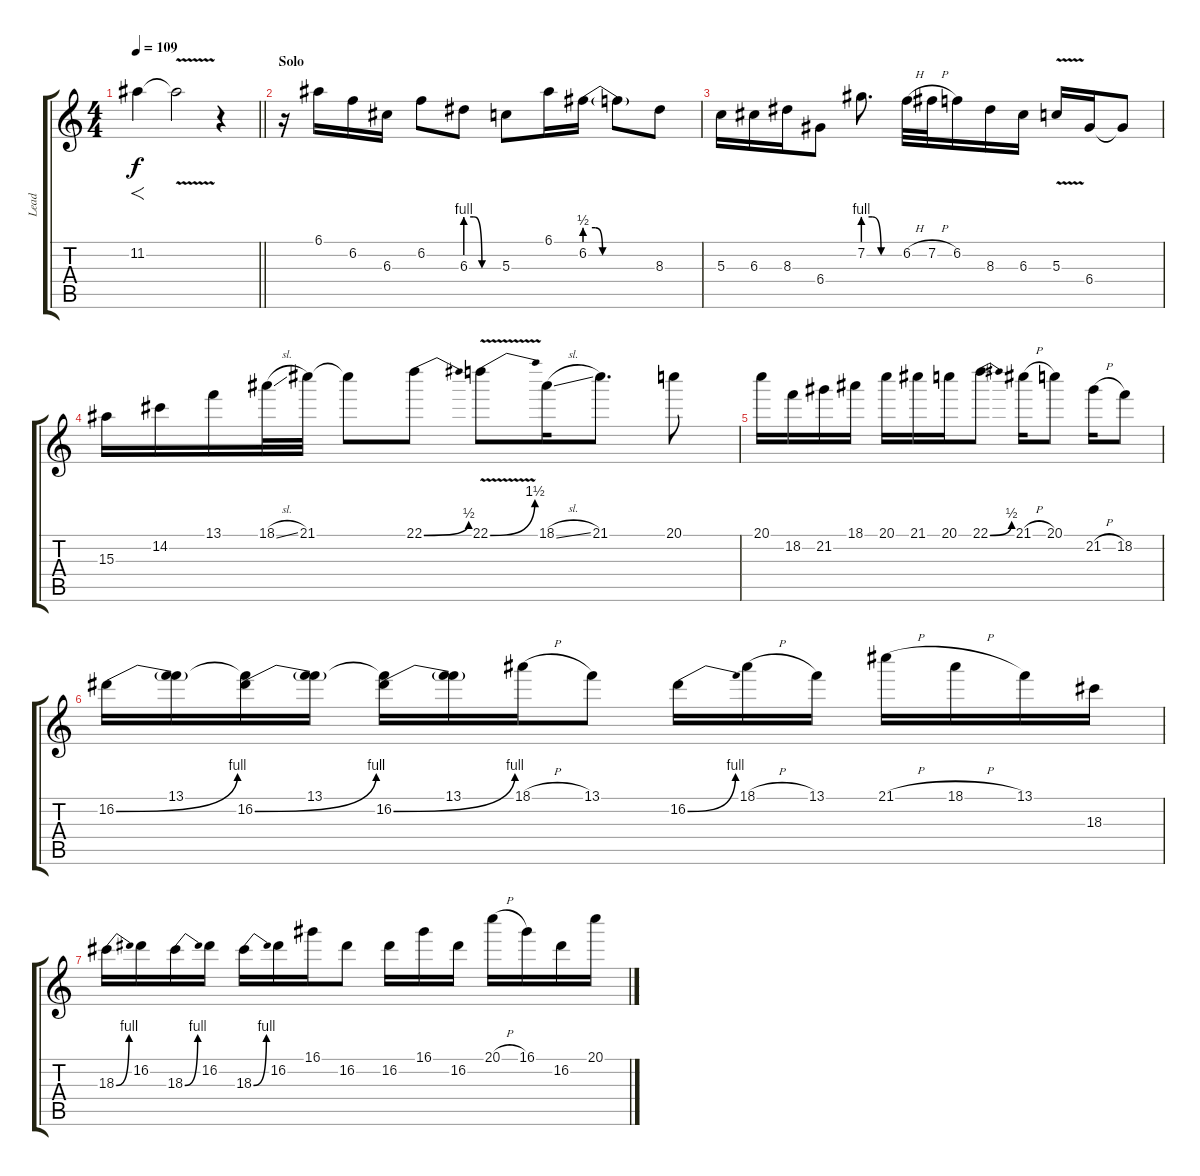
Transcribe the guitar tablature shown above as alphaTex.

\track ("Lead" "Lead") {instrument distortionguitar}
\staff {score tabs}
\tuning (E4 B3 G3 D3 A2 E2) {hide}
\ts (4 4)
\tempo 109
\clef g2
\barLineRight lightlight
\ks c
11.2.4{f dy f} 11.2{v t}.2 r.4 |
\section ("" "Solo")
r.16 6.1.16 6.2.16 6.3.16 6.2.8 6.3{be (custom 0 4 15 4 30 0 60 0)}.8 5.3.8 6.1.16 6.2{be (custom 0 2 9 2 15 0 20 0 30 0 60 0)}.16 6.2{t}.8 8.3.8 |
5.3.16 6.3.16 8.3.16 6.4.8 7.2{be (custom 0 4 15 4 30 0 60 0)}.8{d} 6.2{h}.32 7.2{h}.32 6.2.16 8.3.16 6.3.16 5.3{v}.16 6.4.16 6.4{t}.8 |
15.3.16 14.2.16 13.1.16 18.1{sl}.32 21.1.32 21.1{t}.8 22.1{be (bend 0 0 60 2)}.8 22.1{be (bend 0 0 60 6) v}.8 18.1{sl}.16 21.1.8{d} 20.1.8 |
20.1.16 18.2.16 21.2.16 18.1.16 20.1.16 21.1.16 20.1.16 22.1{be (bend 0 0 60 2)}.8{d} 21.1{h}.16 20.1.8 21.2{h}.16 18.2.8 |
16.2{be (bend 0 0 60 4)}.16 (13.1 16.2{t}).16 (13.1{t} 16.2{be (bend 0 0 60 4)}).16 (13.1 16.2{t}).16 (13.1{t} 16.2{be (bend 0 0 60 4)}).16 (13.1 16.2{t}).16 18.1{h}.16 13.1.8 16.2{be (bend 0 0 60 4)}.16 18.1{h}.16 13.1.16 21.1{h}.16 18.1{h}.16 13.1.16 18.3.16 |
18.3{be (bend 0 0 60 4)}.16 16.2.16 18.3{be (bend 0 0 60 4)}.16 16.2.16 18.3{be (bend 0 0 60 4)}.16 16.2.16 16.1.16 16.2.8 16.2.16 16.1.16 16.2.16 20.1{h}.16 16.1.16 16.2.16 20.1.16
